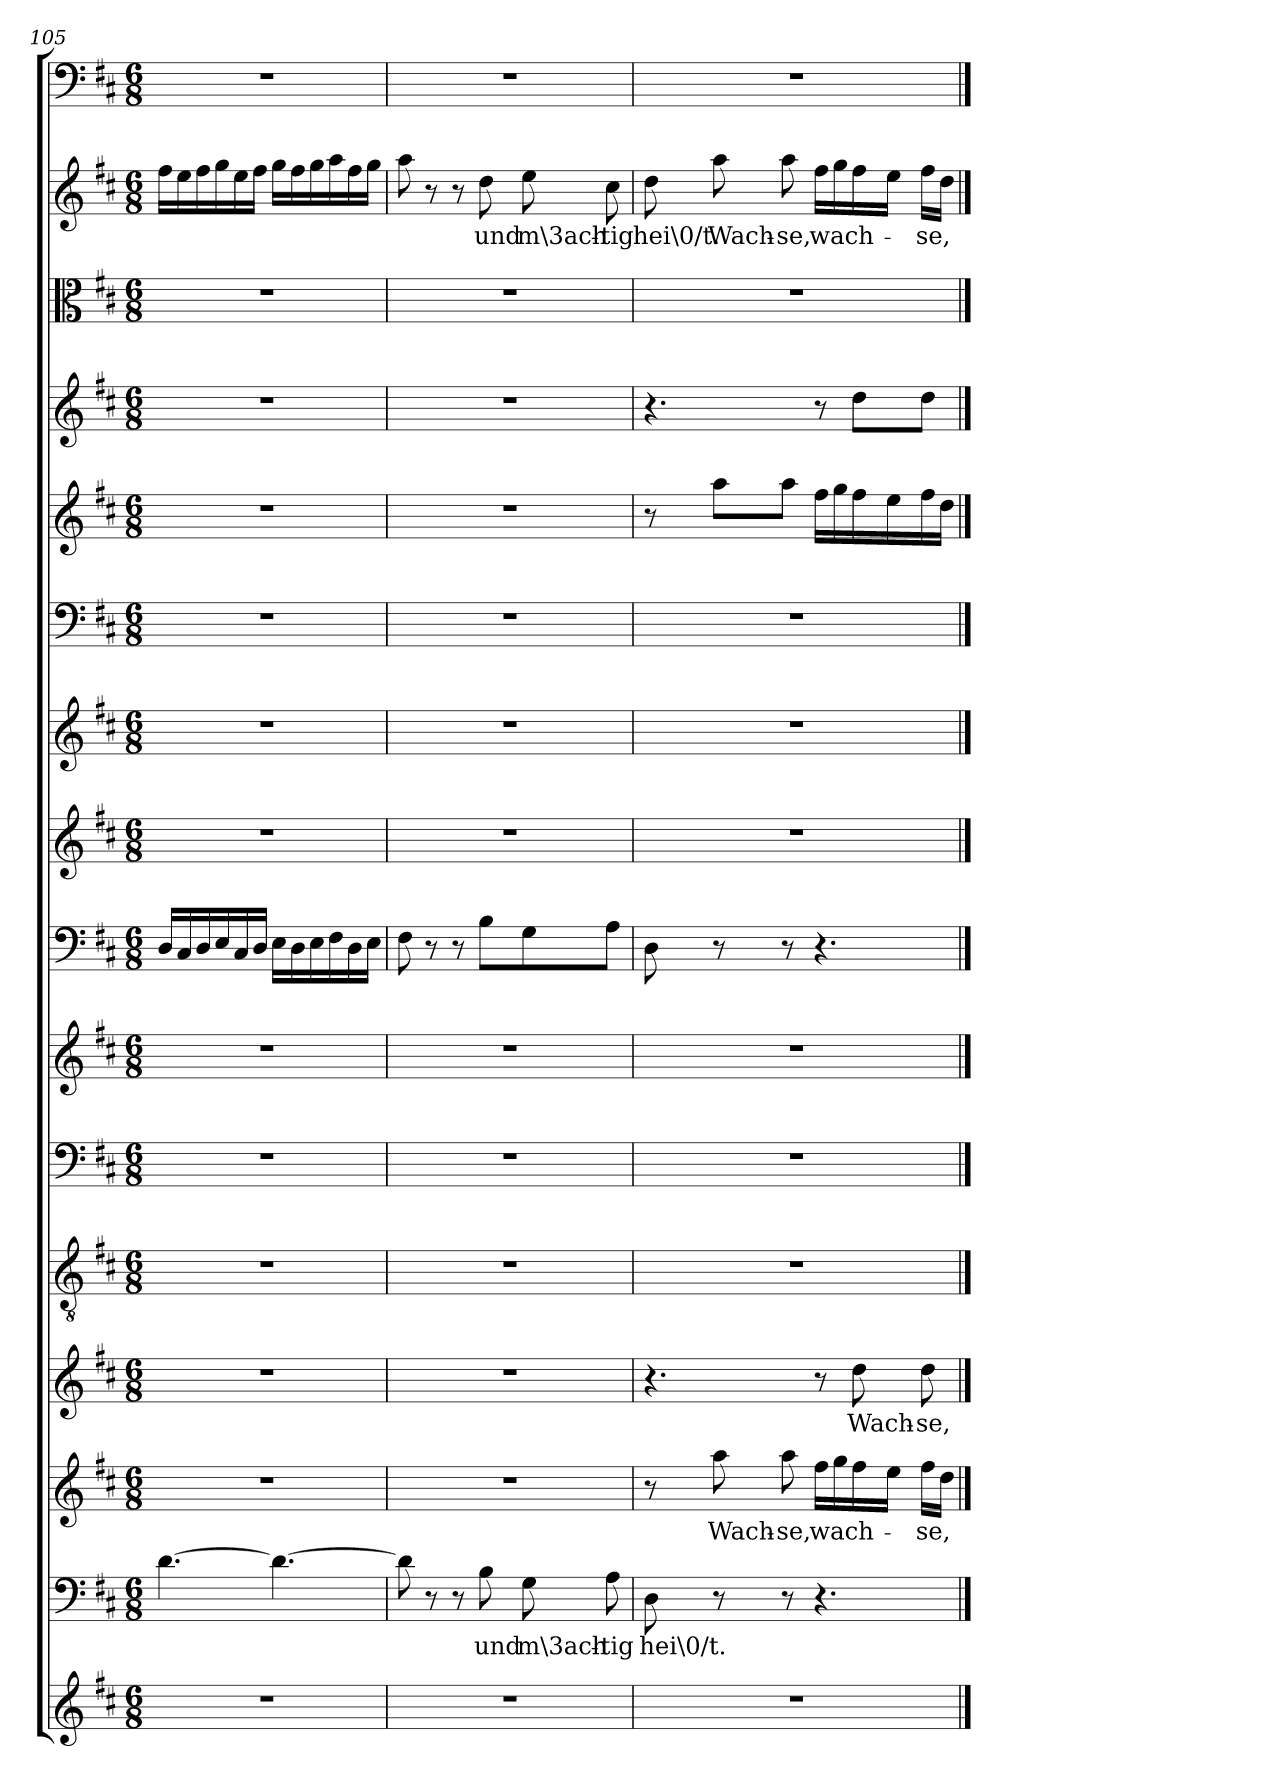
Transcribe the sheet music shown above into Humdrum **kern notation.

**kern	**kern	**text	**kern	**text	**kern	**text	**kern	**kern	**kern	**kern	**kern	**kern	**kern	**kern	**kern	**kern	**kern	**text	**kern
*part16	*part15	*part15	*part14	*part14	*part13	*part13	*part12	*part11	*part10	*part9	*part8	*part7	*part6	*part5	*part4	*part3	*part2	*part2	*part1
*staff16	*staff15	*staff15	*staff14	*staff14	*staff13	*staff13	*staff12	*staff11	*staff10	*staff9	*staff8	*staff7	*staff6	*staff5	*staff4	*staff3	*staff2	*staff2	*staff1
*clefG2	*clefF4	*	*clefG2	*	*clefG2	*	*clefGv2	*clefF4	*clefG2	*clefF4	*clefG2	*clefG2	*clefF4	*clefG2	*clefG2	*clefC3	*clefG2	*	*clefF4
*k[f#c#]	*k[f#c#]	*	*k[f#c#]	*	*k[f#c#]	*	*k[f#c#]	*k[f#c#]	*k[f#c#]	*k[f#c#]	*k[f#c#]	*k[f#c#]	*k[f#c#]	*k[f#c#]	*k[f#c#]	*k[f#c#]	*k[f#c#]	*	*k[f#c#]
*D:	*D:	*	*D:	*	*D:	*	*D:	*D:	*D:	*D:	*D:	*D:	*D:	*D:	*D:	*D:	*D:	*	*D:
*M6/8	*M6/8	*	*M6/8	*	*M6/8	*	*M6/8	*M6/8	*M6/8	*M6/8	*M6/8	*M6/8	*M6/8	*M6/8	*M6/8	*M6/8	*M6/8	*	*M6/8
=105	=105	=105	=105	=105	=105	=105	=105	=105	=105	=105	=105	=105	=105	=105	=105	=105	=105	=105	=105
2.r	[4.d\	.	2.r	.	2.r	.	2.r	2.r	2.r	16D/LL	2.r	2.r	2.r	2.r	2.r	2.r	16ff#\LL	.	2.r
.	.	.	.	.	.	.	.	.	.	16C#/	.	.	.	.	.	.	16ee\	.	.
.	.	.	.	.	.	.	.	.	.	16D/	.	.	.	.	.	.	16ff#\	.	.
.	.	.	.	.	.	.	.	.	.	16E/	.	.	.	.	.	.	16gg\	.	.
.	.	.	.	.	.	.	.	.	.	16C#/	.	.	.	.	.	.	16ee\	.	.
.	.	.	.	.	.	.	.	.	.	16D/JJ	.	.	.	.	.	.	16ff#\JJ	.	.
.	4.d\_	.	.	.	.	.	.	.	.	16E\LL	.	.	.	.	.	.	16gg\LL	.	.
.	.	.	.	.	.	.	.	.	.	16D\	.	.	.	.	.	.	16ff#\	.	.
.	.	.	.	.	.	.	.	.	.	16E\	.	.	.	.	.	.	16gg\	.	.
.	.	.	.	.	.	.	.	.	.	16F#\	.	.	.	.	.	.	16aa\	.	.
.	.	.	.	.	.	.	.	.	.	16D\	.	.	.	.	.	.	16ff#\	.	.
.	.	.	.	.	.	.	.	.	.	16E\JJ	.	.	.	.	.	.	16gg\JJ	.	.
=106	=106	=106	=106	=106	=106	=106	=106	=106	=106	=106	=106	=106	=106	=106	=106	=106	=106	=106	=106
2.r	8d\]	.	2.r	.	2.r	.	2.r	2.r	2.r	8F#\	2.r	2.r	2.r	2.r	2.r	2.r	8aa\	.	2.r
.	8r	.	.	.	.	.	.	.	.	8r	.	.	.	.	.	.	8r	.	.
.	8r	.	.	.	.	.	.	.	.	8r	.	.	.	.	.	.	8r	.	.
.	8B\	und	.	.	.	.	.	.	.	8B\L	.	.	.	.	.	.	8dd\	und	.
.	8G\	m\3ach-	.	.	.	.	.	.	.	8G\	.	.	.	.	.	.	8ee\	m\3ach-	.
.	8A\	-tig	.	.	.	.	.	.	.	8A\J	.	.	.	.	.	.	8cc#\	-tig	.
=107	=107	=107	=107	=107	=107	=107	=107	=107	=107	=107	=107	=107	=107	=107	=107	=107	=107	=107	=107
2.r	8D\	hei\0/t.	8r	.	4.r	.	2.r	2.r	2.r	8D\	2.r	2.r	2.r	8r	4.r	2.r	8dd\	hei\0/t.	2.r
.	8r	.	8aa\	Wach-	.	.	.	.	.	8r	.	.	.	8aa\L	.	.	8aa\	Wach-	.
.	8r	.	8aa\	-se,	.	.	.	.	.	8r	.	.	.	8aa\J	.	.	8aa\	-se,	.
.	4.r	.	16ff#\LL	wach-	8r	.	.	.	.	4.r	.	.	.	16ff#\LL	8r	.	16ff#\LL	wach-	.
.	.	.	16gg\	.	.	.	.	.	.	.	.	.	.	16gg\	.	.	16gg\	.	.
.	.	.	16ff#\	.	8dd\	Wach-	.	.	.	.	.	.	.	16ff#\	8dd\L	.	16ff#\	.	.
.	.	.	16ee\JJ	.	.	.	.	.	.	.	.	.	.	16ee\	.	.	16ee\JJ	.	.
.	.	.	16ff#\LL	-se,	8dd\	-se,	.	.	.	.	.	.	.	16ff#\	8dd\J	.	16ff#\LL	-se,	.
.	.	.	16dd\JJ	.	.	.	.	.	.	.	.	.	.	16dd\JJ	.	.	16dd\JJ	.	.
==	==	==	==	==	==	==	==	==	==	==	==	==	==	==	==	==	==	==	==
*-	*-	*-	*-	*-	*-	*-	*-	*-	*-	*-	*-	*-	*-	*-	*-	*-	*-	*-	*-
